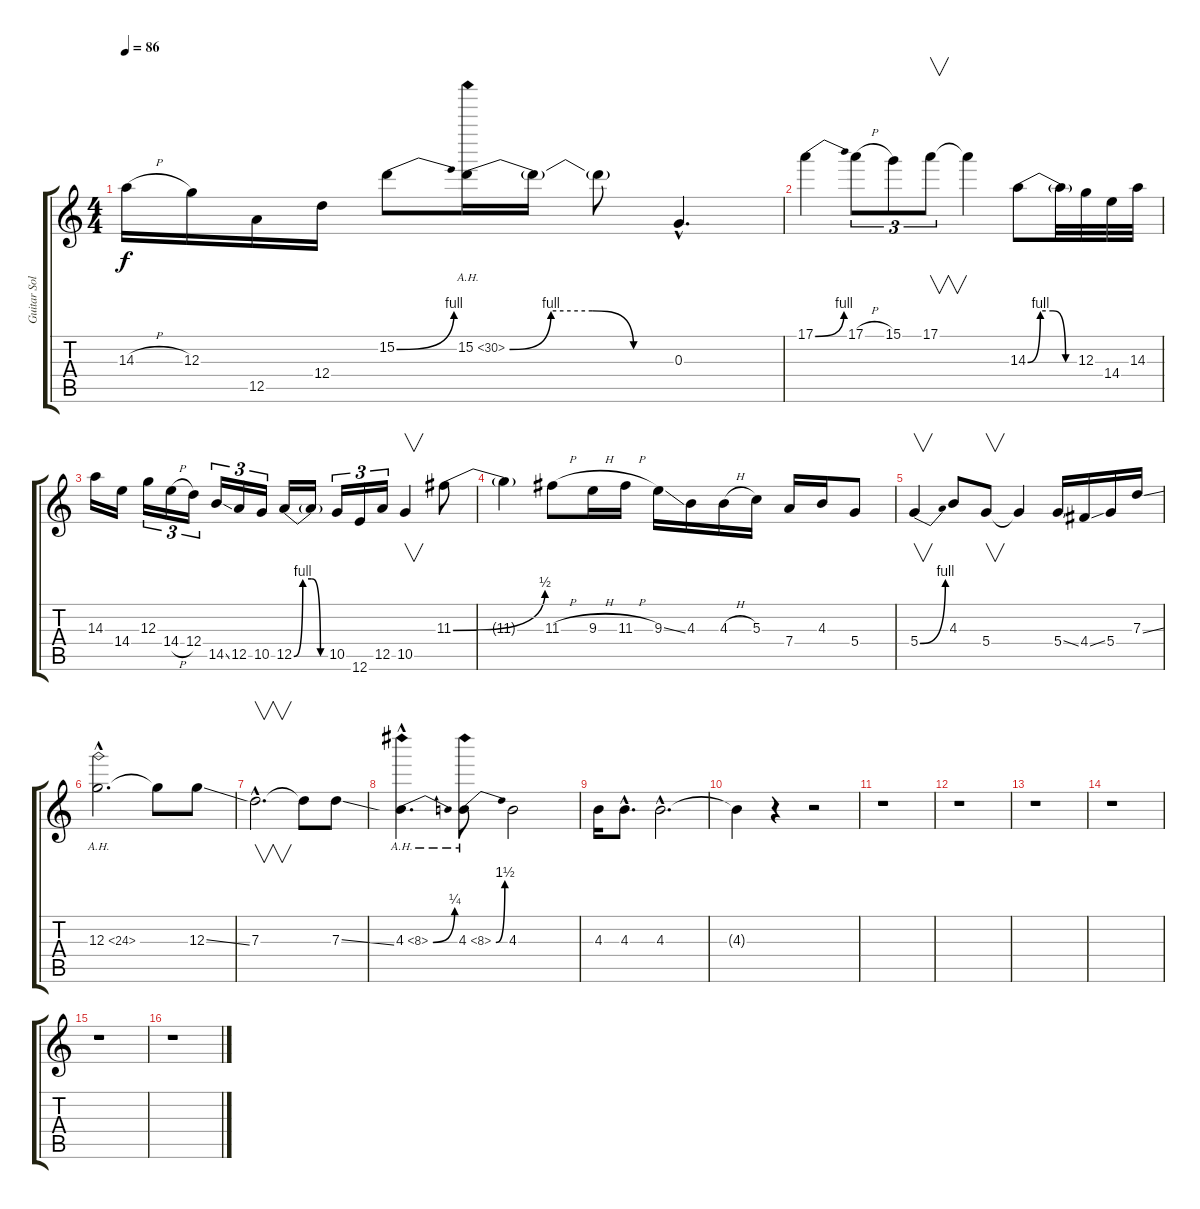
\track ("Guitar Solo" "Guitar Sol") {instrument distortionguitar}
\staff {score tabs}
\tuning (E4 B3 G3 D3 A2 E2) {hide}
\ts (4 4)
\tempo 86
\clef g2
\ks c
14.3{h}.16{dy f} 12.3.16 12.5.16 12.4.16 15.2{be (bend 0 0 60 4)}.8 15.2{be (custom 0 0 15 4 30 4 45 0 60 0) ah 15}.16 15.2{t}.16 15.2{t}.8 0.3{hac}.4{d} |
17.1{be (bend 0 0 60 4)}.4 17.1{h}.8{tu (3 2)} 15.1.8{tu (3 2)} 17.1.8{v tu (3 2)} 17.1{t}.4 14.3{be (custom 0 0 15 4 30 4 45 0 60 0)}.8 14.3{t}.32 12.3.32 14.4.32 14.3.32 |
14.3.16 14.4.16 12.3.16{tu (3 2)} 14.4{h}.16{tu (3 2)} 12.4.16{tu (3 2)} 14.5{ss}.16{tu (3 2)} 12.5.16{tu (3 2)} 10.5.16{tu (3 2)} 12.5{be (custom 0 0 15 4 30 4 45 0 60 0)}.16 12.5{t}.16 10.5.16{tu (3 2)} 12.6.16{tu (3 2)} 12.5.16{tu (3 2)} 10.5.4{v} 11.3{be (bend 0 0 60 2)}.8 |
11.3{t}.4 11.3{h}.8 9.3{h}.16 11.3{h}.16 9.3{ss}.16 4.3.16 4.3{h}.16 5.3.16 7.4.16 4.3.16 5.4.8 |
5.4{be (bend 0 0 60 4)}.4{v} 4.3.8 5.4.8{v} 5.4{t}.4 5.4{ss}.16 4.4{ss}.16 5.4.16 7.3{ss}.16 |
12.3{ah 12 hac}.2{d} 12.3{t}.8 12.3{ss}.8 |
7.3{hac}.2{v d} 7.3{t}.8 7.3{ss}.8 |
4.3{be (bend 0 0 60 1) ah 4 hac}.4{d} 4.3{be (bend 0 0 60 6) ah 4}.8 4.3.2 |
4.3.16 4.3{hac}.8{d} 4.3{hac}.2{d} |
4.3{t}.4 r.4 r.2 |
r.1 |
r.1 |
r.1 |
r.1 |
r.1 |
r.1
